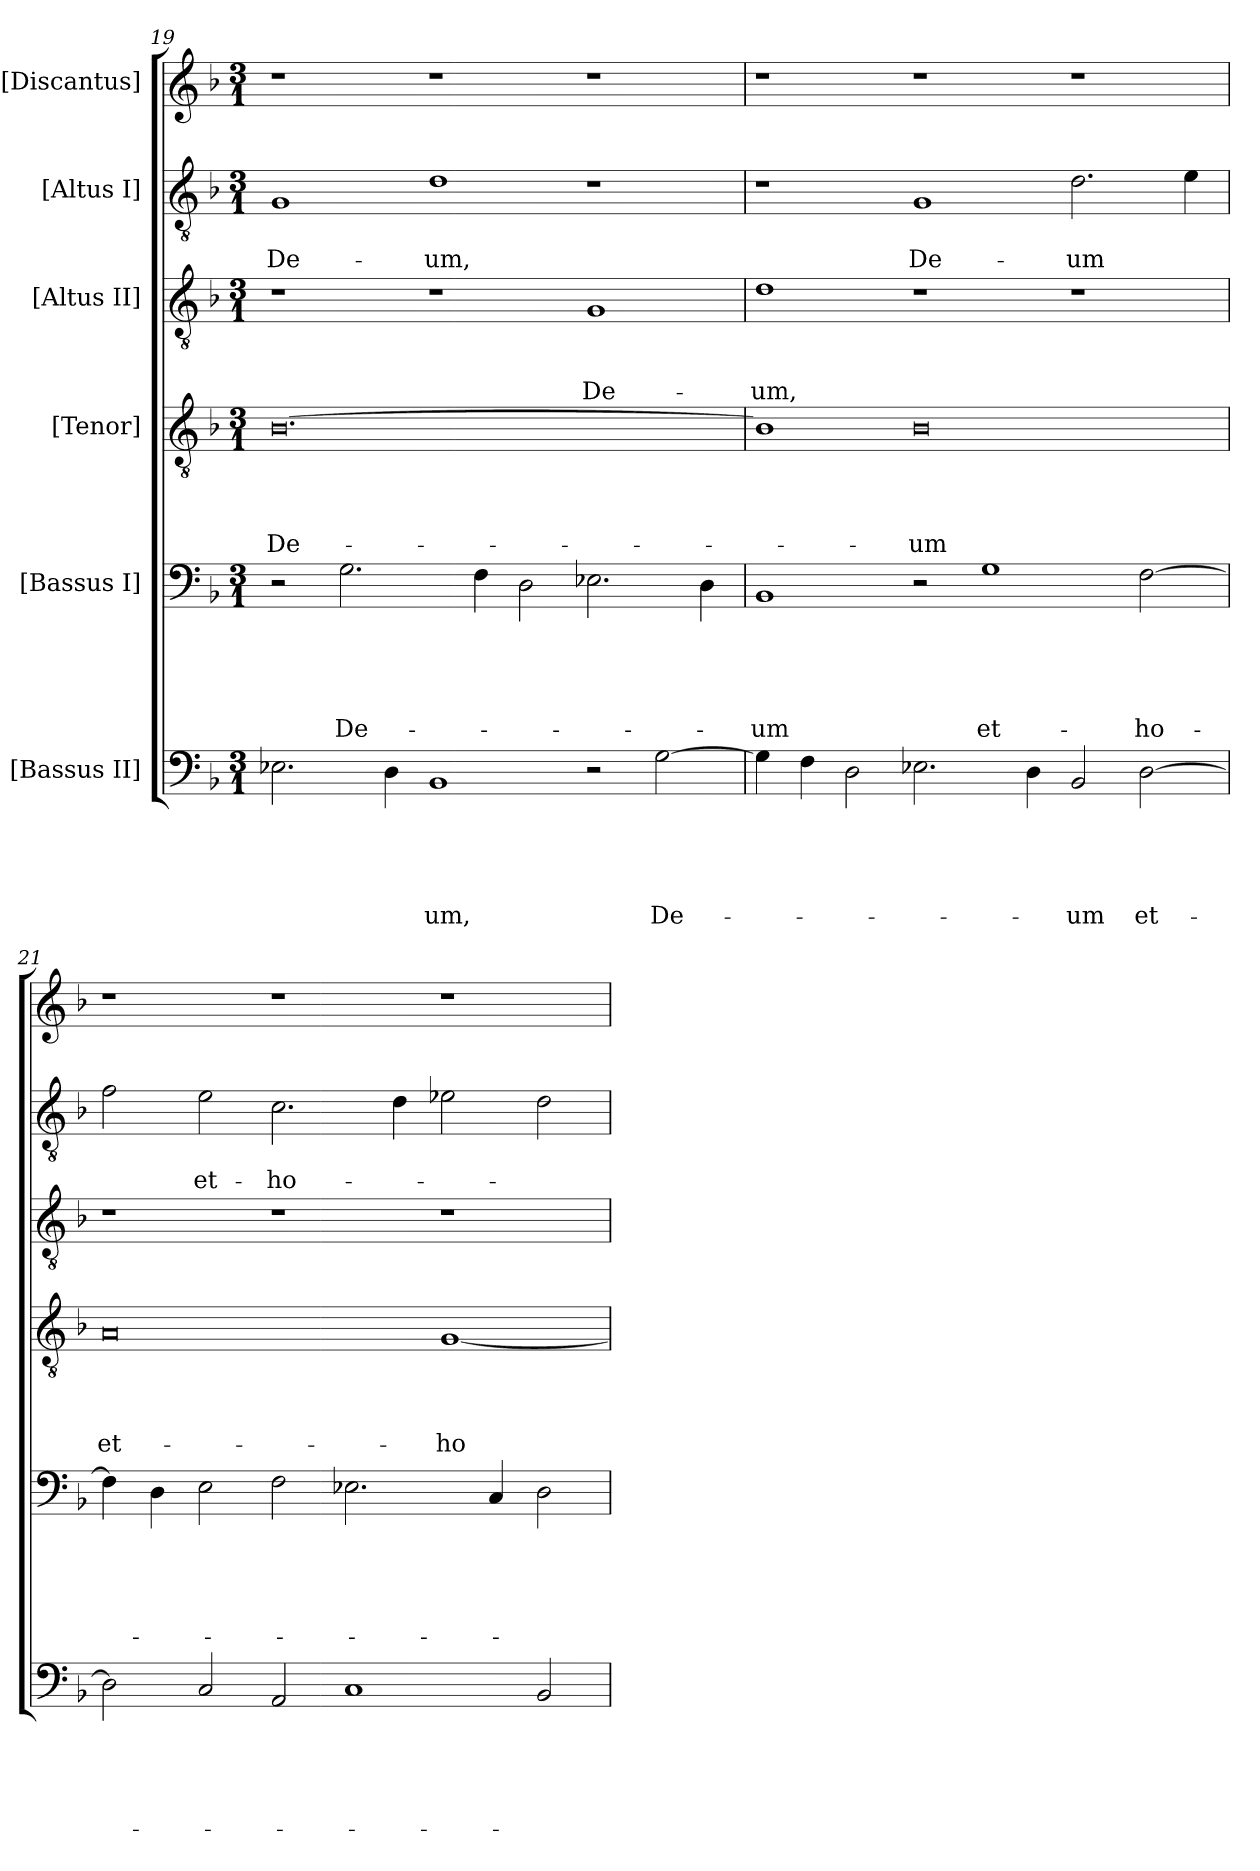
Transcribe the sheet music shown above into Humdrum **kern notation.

**kern	**text	**text	**text	**text	**text	**kern	**text	**text	**text	**text	**text	**kern	**text	**text	**text	**text	**kern	**text	**text	**text	**kern	**text	**text	**kern
*part6	*part6	*part6	*part6	*part6	*part6	*part5	*part5	*part5	*part5	*part5	*part5	*part4	*part4	*part4	*part4	*part4	*part3	*part3	*part3	*part3	*part2	*part2	*part2	*part1
*staff6	*staff6	*staff6	*staff6	*staff6	*staff6	*staff5	*staff5	*staff5	*staff5	*staff5	*staff5	*staff4	*staff4	*staff4	*staff4	*staff4	*staff3	*staff3	*staff3	*staff3	*staff2	*staff2	*staff2	*staff1
*I"[Bassus II]	*	*	*	*	*	*I"[Bassus I]	*	*	*	*	*	*I"[Tenor]	*	*	*	*	*I"[Altus II]	*	*	*	*I"[Altus I]	*	*	*I"[Discantus]
*clefF4	*	*	*	*	*	*clefF4	*	*	*	*	*	*clefGv2	*	*	*	*	*clefGv2	*	*	*	*clefGv2	*	*	*clefG2
*k[b-]	*	*	*	*	*	*k[b-]	*	*	*	*	*	*k[b-]	*	*	*	*	*k[b-]	*	*	*	*k[b-]	*	*	*k[b-]
*M3/1	*	*	*	*	*	*M3/1	*	*	*	*	*	*M3/1	*	*	*	*	*M3/1	*	*	*	*M3/1	*	*	*M3/1
=19	=19	=19	=19	=19	=19	=19	=19	=19	=19	=19	=19	=19	=19	=19	=19	=19	=19	=19	=19	=19	=19	=19	=19	=19
2.E-X\	.	.	.	.	.	2r	.	.	.	.	.	[0.B-\	.	.	.	De-	1r	.	.	.	1G/	.	De-	1r
.	.	.	.	.	.	2.G\	.	.	.	.	De-	.	.	.	.	.	.	.	.	.	.	.	.	.
4D\	.	.	.	.	.	.	.	.	.	.	.	.	.	.	.	.	.	.	.	.	.	.	.	.
1BB-/	.	.	.	.	-um,	.	.	.	.	.	.	.	.	.	.	.	1r	.	.	.	1d\	.	-um,	1r
.	.	.	.	.	.	4F\	.	.	.	.	.	.	.	.	.	.	.	.	.	.	.	.	.	.
.	.	.	.	.	.	2D\	.	.	.	.	.	.	.	.	.	.	.	.	.	.	.	.	.	.
2r	.	.	.	.	.	2.E-X\	.	.	.	.	.	.	.	.	.	.	1G/	.	.	De-	1r	.	.	1r
[2G\	.	.	.	.	De-	.	.	.	.	.	.	.	.	.	.	.	.	.	.	.	.	.	.	.
.	.	.	.	.	.	4D\	.	.	.	.	.	.	.	.	.	.	.	.	.	.	.	.	.	.
=20	=20	=20	=20	=20	=20	=20	=20	=20	=20	=20	=20	=20	=20	=20	=20	=20	=20	=20	=20	=20	=20	=20	=20	=20
4G\]	.	.	.	.	.	1BB-/	.	.	.	.	-um	1B-\]	.	.	.	.	1d\	.	.	-um,	1r	.	.	1r
4F\	.	.	.	.	.	.	.	.	.	.	.	.	.	.	.	.	.	.	.	.	.	.	.	.
2D\	.	.	.	.	.	.	.	.	.	.	.	.	.	.	.	.	.	.	.	.	.	.	.	.
2.E-X\	.	.	.	.	.	2r	.	.	.	.	.	0B-\	.	.	.	-um	1r	.	.	.	1G/	.	De-	1r
.	.	.	.	.	.	1G\	.	.	.	.	et-	.	.	.	.	.	.	.	.	.	.	.	.	.
4D\	.	.	.	.	.	.	.	.	.	.	.	.	.	.	.	.	.	.	.	.	.	.	.	.
2BB-/	.	.	.	.	-um	.	.	.	.	.	.	.	.	.	.	.	1r	.	.	.	2.d\	.	-um	1r
[2D\	.	.	.	.	et-	[2F\	.	.	.	.	ho-	.	.	.	.	.	.	.	.	.	.	.	.	.
.	.	.	.	.	.	.	.	.	.	.	.	.	.	.	.	.	.	.	.	.	4e\	.	.	.
=21	=21	=21	=21	=21	=21	=21	=21	=21	=21	=21	=21	=21	=21	=21	=21	=21	=21	=21	=21	=21	=21	=21	=21	=21
2D\]	.	.	.	.	.	4F\]	.	.	.	.	.	0A/	.	.	.	et-	1r	.	.	.	2f\	.	.	1r
.	.	.	.	.	.	4D\	.	.	.	.	.	.	.	.	.	.	.	.	.	.	.	.	.	.
2C/	.	.	.	.	.	2E\	.	.	.	.	.	.	.	.	.	.	.	.	.	.	2e\	.	et-	.
2AA/	.	.	.	.	.	2F\	.	.	.	.	.	.	.	.	.	.	1r	.	.	.	2.c\	.	ho-	1r
1C/	.	.	.	.	.	2.E-X\	.	.	.	.	.	.	.	.	.	.	.	.	.	.	.	.	.	.
.	.	.	.	.	.	.	.	.	.	.	.	.	.	.	.	.	.	.	.	.	4d\	.	.	.
.	.	.	.	.	.	.	.	.	.	.	.	[1G/	.	.	.	ho-	1r	.	.	.	2e-X\	.	.	1r
.	.	.	.	.	.	4C/	.	.	.	.	.	.	.	.	.	.	.	.	.	.	.	.	.	.
2BB-/	.	.	.	.	.	2D\	.	.	.	.	.	.	.	.	.	.	.	.	.	.	2d\	.	.	.
=	=	=	=	=	=	=	=	=	=	=	=	=	=	=	=	=	=	=	=	=	=	=	=	=
*-	*-	*-	*-	*-	*-	*-	*-	*-	*-	*-	*-	*-	*-	*-	*-	*-	*-	*-	*-	*-	*-	*-	*-	*-
